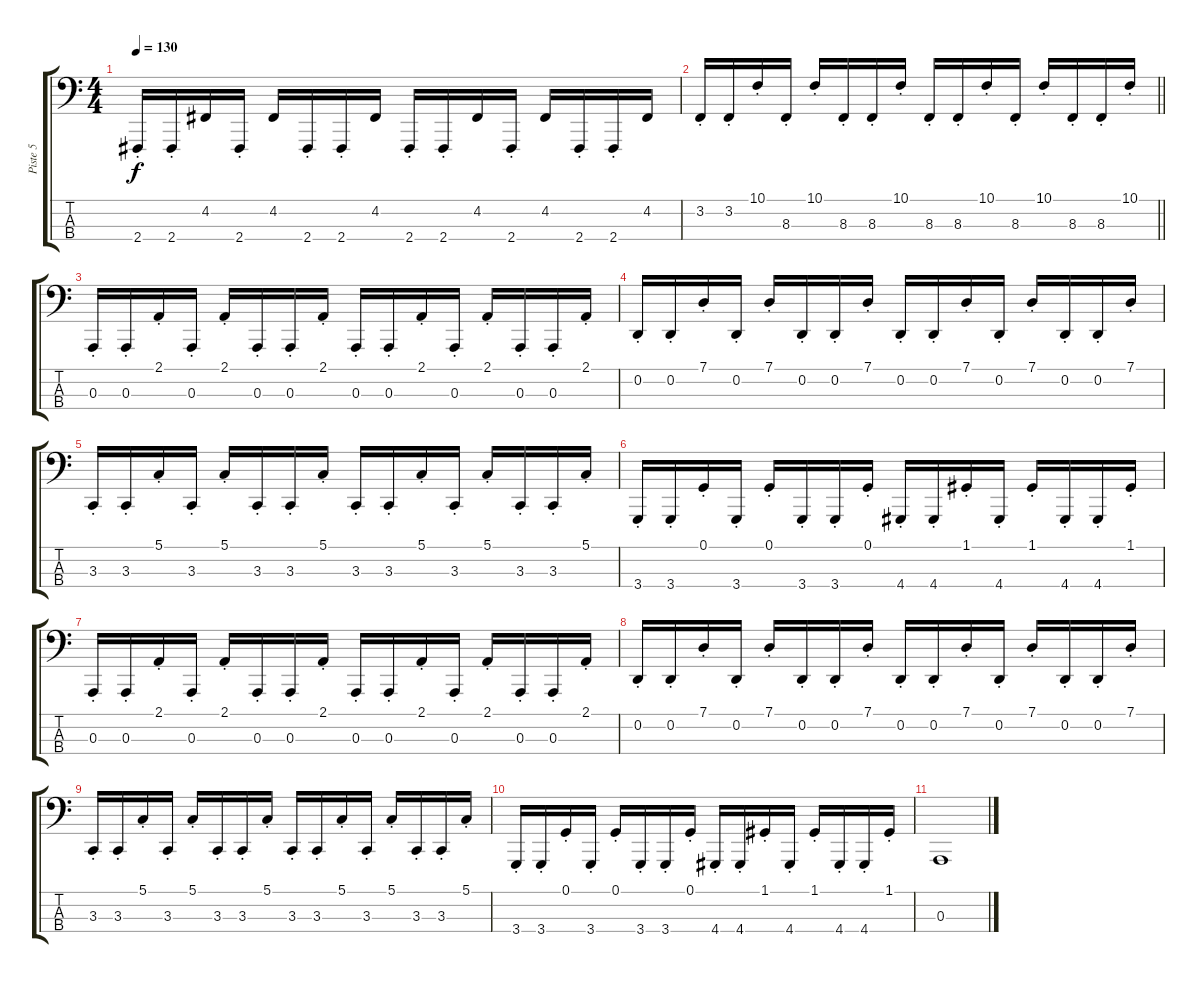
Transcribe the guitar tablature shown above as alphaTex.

\track ("Piste 5" "Piste 5") {instrument lead8bassandlead}
\staff {score tabs}
\tuning (G2 D2 A1 E1) {hide}
\ts (4 4)
\tempo 130
\clef f4
\ks c
2.4{st}.16{dy f} 2.4{st}.16 4.2.16 2.4{st}.16 4.2.16 2.4{st}.16 2.4{st}.16 4.2.16 2.4{st}.16 2.4{st}.16 4.2.16 2.4{st}.16 4.2.16 2.4{st}.16 2.4{st}.16 4.2.16 |
\barLineRight lightlight
3.2{st}.16 3.2{st}.16 10.1{st}.16 8.3{st}.16 10.1{st}.16 8.3{st}.16 8.3{st}.16 10.1{st}.16 8.3{st}.16 8.3{st}.16 10.1{st}.16 8.3{st}.16 10.1{st}.16 8.3{st}.16 8.3{st}.16 10.1{st}.16 |
\section ("" "")
0.3{st}.16 0.3{st}.16 2.1{st}.16 0.3{st}.16 2.1{st}.16 0.3{st}.16 0.3{st}.16 2.1{st}.16 0.3{st}.16 0.3{st}.16 2.1{st}.16 0.3{st}.16 2.1{st}.16 0.3{st}.16 0.3{st}.16 2.1{st}.16 |
0.2{st}.16 0.2{st}.16 7.1{st}.16 0.2{st}.16 7.1{st}.16 0.2{st}.16 0.2{st}.16 7.1{st}.16 0.2{st}.16 0.2{st}.16 7.1{st}.16 0.2{st}.16 7.1{st}.16 0.2{st}.16 0.2{st}.16 7.1{st}.16 |
3.3{st}.16 3.3{st}.16 5.1{st}.16 3.3{st}.16 5.1{st}.16 3.3{st}.16 3.3{st}.16 5.1{st}.16 3.3{st}.16 3.3{st}.16 5.1{st}.16 3.3{st}.16 5.1{st}.16 3.3{st}.16 3.3{st}.16 5.1{st}.16 |
3.4{st}.16 3.4{st}.16 0.1{st}.16 3.4{st}.16 0.1{st}.16 3.4{st}.16 3.4{st}.16 0.1{st}.16 4.4{st}.16 4.4{st}.16 1.1{st}.16 4.4{st}.16 1.1{st}.16 4.4{st}.16 4.4{st}.16 1.1{st}.16 |
0.3{st}.16 0.3{st}.16 2.1{st}.16 0.3{st}.16 2.1{st}.16 0.3{st}.16 0.3{st}.16 2.1{st}.16 0.3{st}.16 0.3{st}.16 2.1{st}.16 0.3{st}.16 2.1{st}.16 0.3{st}.16 0.3{st}.16 2.1{st}.16 |
0.2{st}.16 0.2{st}.16 7.1{st}.16 0.2{st}.16 7.1{st}.16 0.2{st}.16 0.2{st}.16 7.1{st}.16 0.2{st}.16 0.2{st}.16 7.1{st}.16 0.2{st}.16 7.1{st}.16 0.2{st}.16 0.2{st}.16 7.1{st}.16 |
3.3{st}.16 3.3{st}.16 5.1{st}.16 3.3{st}.16 5.1{st}.16 3.3{st}.16 3.3{st}.16 5.1{st}.16 3.3{st}.16 3.3{st}.16 5.1{st}.16 3.3{st}.16 5.1{st}.16 3.3{st}.16 3.3{st}.16 5.1{st}.16 |
3.4{st}.16 3.4{st}.16 0.1{st}.16 3.4{st}.16 0.1{st}.16 3.4{st}.16 3.4{st}.16 0.1{st}.16 4.4{st}.16 4.4{st}.16 1.1{st}.16 4.4{st}.16 1.1{st}.16 4.4{st}.16 4.4{st}.16 1.1{st}.16 |
0.3.1
